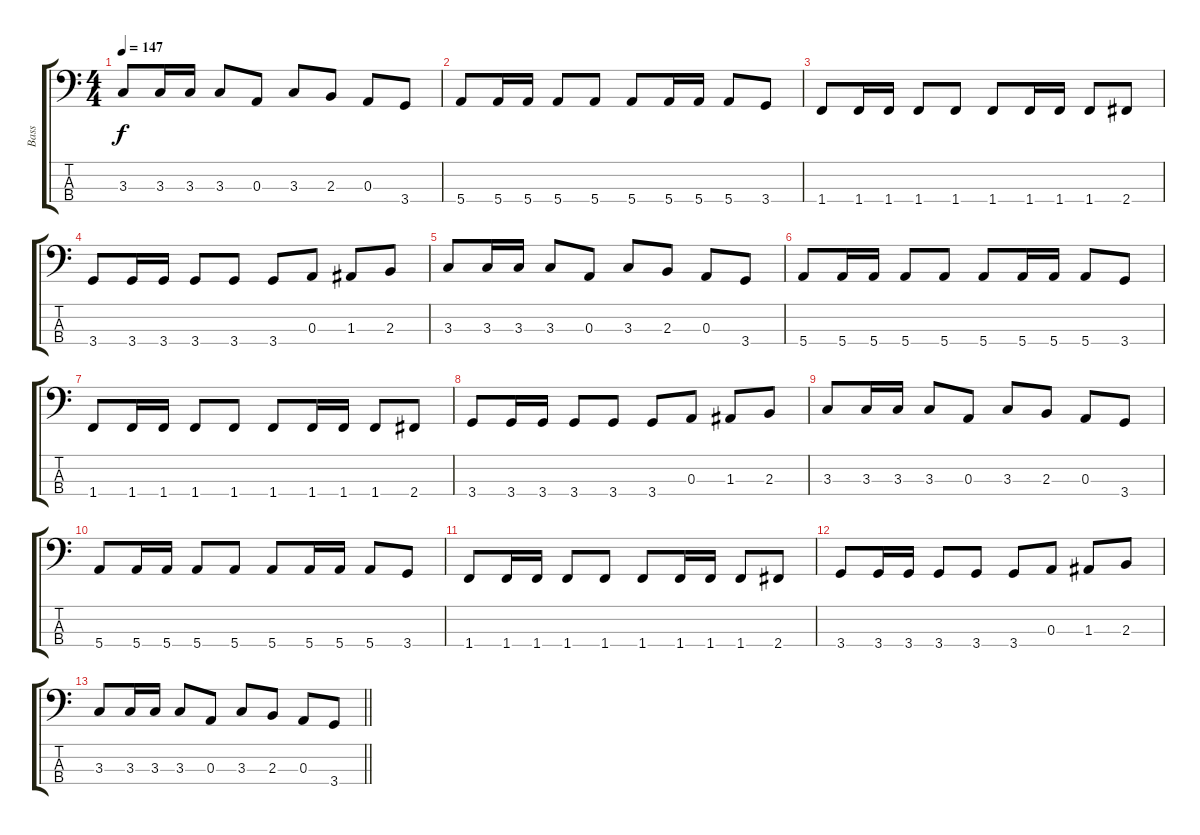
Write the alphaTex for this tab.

\track ("Bass" "Bass") {instrument electricbasspick}
\staff {score tabs}
\tuning (G2 D2 A1 E1) {hide}
\ts (4 4)
\tempo 147
\clef f4
\ks aminor
3.3.8{dy f} 3.3.16 3.3.16 3.3.8 0.3.8 3.3.8 2.3.8 0.3.8 3.4.8 |
5.4.8{volume 10} 5.4.16 5.4.16 5.4.8 5.4.8 5.4.8 5.4.16 5.4.16 5.4.8 3.4.8 |
1.4.8 1.4.16 1.4.16 1.4.8 1.4.8 1.4.8 1.4.16 1.4.16 1.4.8 2.4.8 |
3.4.8 3.4.16 3.4.16 3.4.8 3.4.8 3.4.8 0.3.8 1.3.8 2.3.8 |
3.3.8 3.3.16 3.3.16 3.3.8 0.3.8 3.3.8 2.3.8 0.3.8 3.4.8 |
5.4.8{volume 6} 5.4.16 5.4.16 5.4.8 5.4.8 5.4.8 5.4.16 5.4.16 5.4.8 3.4.8 |
1.4.8 1.4.16 1.4.16 1.4.8 1.4.8 1.4.8 1.4.16 1.4.16 1.4.8 2.4.8 |
3.4.8 3.4.16 3.4.16 3.4.8 3.4.8 3.4.8 0.3.8 1.3.8 2.3.8 |
3.3.8 3.3.16 3.3.16 3.3.8 0.3.8 3.3.8 2.3.8 0.3.8 3.4.8 |
5.4.8{volume 0} 5.4.16 5.4.16 5.4.8 5.4.8 5.4.8 5.4.16 5.4.16 5.4.8 3.4.8 |
1.4.8 1.4.16 1.4.16 1.4.8 1.4.8 1.4.8 1.4.16 1.4.16 1.4.8 2.4.8 |
3.4.8 3.4.16 3.4.16 3.4.8 3.4.8 3.4.8 0.3.8 1.3.8 2.3.8 |
\barLineRight lightlight
3.3.8 3.3.16 3.3.16 3.3.8 0.3.8 3.3.8 2.3.8 0.3.8 3.4.8
